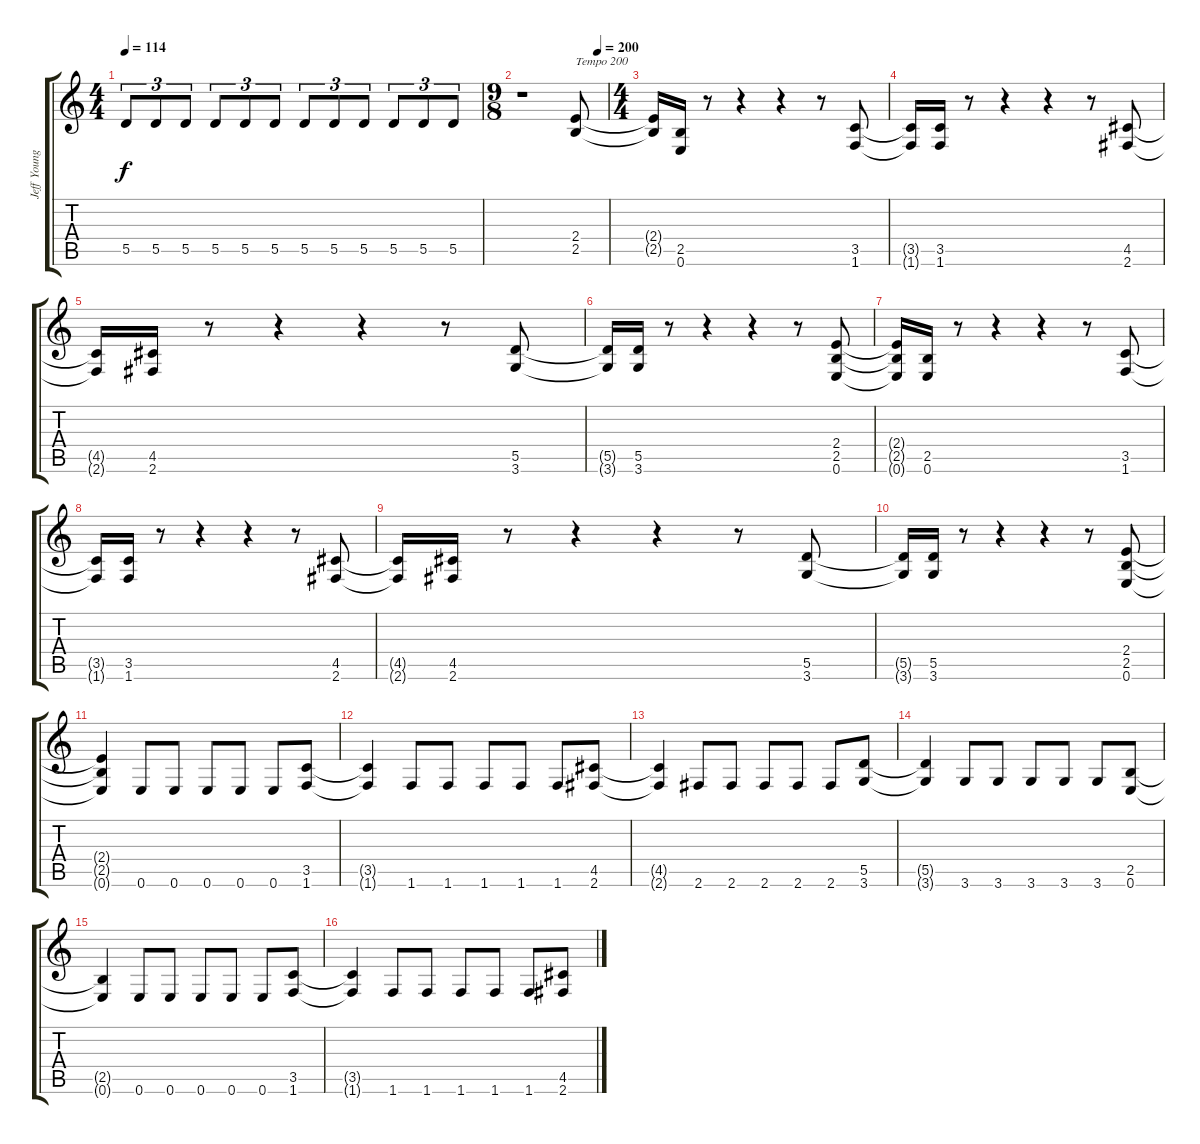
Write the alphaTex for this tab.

\track ("Jeff Young" "Jeff Young") {instrument distortionguitar}
\staff {score tabs}
\tuning (E4 B3 G3 D3 A2 E2) {hide}
\ts (4 4)
\tempo 114
\clef g2
\ks c
5.5.8{tu (3 2) dy f} 5.5.8{tu (3 2)} 5.5.8{tu (3 2)} 5.5.8{tu (3 2)} 5.5.8{tu (3 2)} 5.5.8{tu (3 2)} 5.5.8{tu (3 2)} 5.5.8{tu (3 2)} 5.5.8{tu (3 2)} 5.5.8{tu (3 2)} 5.5.8{tu (3 2)} 5.5.8{tu (3 2)} |
\ts (9 8)
\tempo (200 0.8888888888888888)
r.1 (2.4 2.5).8{txt "Tempo 200"} |
\ts (4 4)
(2.4{t} 2.5{t}).16 (2.5 0.6).16 r.8 r.4 r.4 r.8 (3.5 1.6).8 |
(3.5{t} 1.6{t}).16 (3.5 1.6).16 r.8 r.4 r.4 r.8 (4.5 2.6).8 |
(4.5{t} 2.6{t}).16 (4.5 2.6).16 r.8 r.4 r.4 r.8 (5.5 3.6).8 |
(5.5{t} 3.6{t}).16 (5.5 3.6).16 r.8 r.4 r.4 r.8 (2.4 2.5 0.6).8 |
(2.4{t} 2.5{t} 0.6{t}).16 (2.5 0.6).16 r.8 r.4 r.4 r.8 (3.5 1.6).8 |
(3.5{t} 1.6{t}).16 (3.5 1.6).16 r.8 r.4 r.4 r.8 (4.5 2.6).8 |
(4.5{t} 2.6{t}).16 (4.5 2.6).16 r.8 r.4 r.4 r.8 (5.5 3.6).8 |
(5.5{t} 3.6{t}).16 (5.5 3.6).16 r.8 r.4 r.4 r.8 (2.4 2.5 0.6).8 |
(2.4{t} 2.5{t} 0.6{t}).4 0.6.8 0.6.8 0.6.8 0.6.8 0.6.8 (3.5 1.6).8 |
(3.5{t} 1.6{t}).4 1.6.8 1.6.8 1.6.8 1.6.8 1.6.8 (4.5 2.6).8 |
(4.5{t} 2.6{t}).4 2.6.8 2.6.8 2.6.8 2.6.8 2.6.8 (5.5 3.6).8 |
(5.5{t} 3.6{t}).4 3.6.8 3.6.8 3.6.8 3.6.8 3.6.8 (2.5 0.6).8 |
(2.5{t} 0.6{t}).4 0.6.8 0.6.8 0.6.8 0.6.8 0.6.8 (3.5 1.6).8 |
(3.5{t} 1.6{t}).4 1.6.8 1.6.8 1.6.8 1.6.8 1.6.8 (4.5 2.6).8
